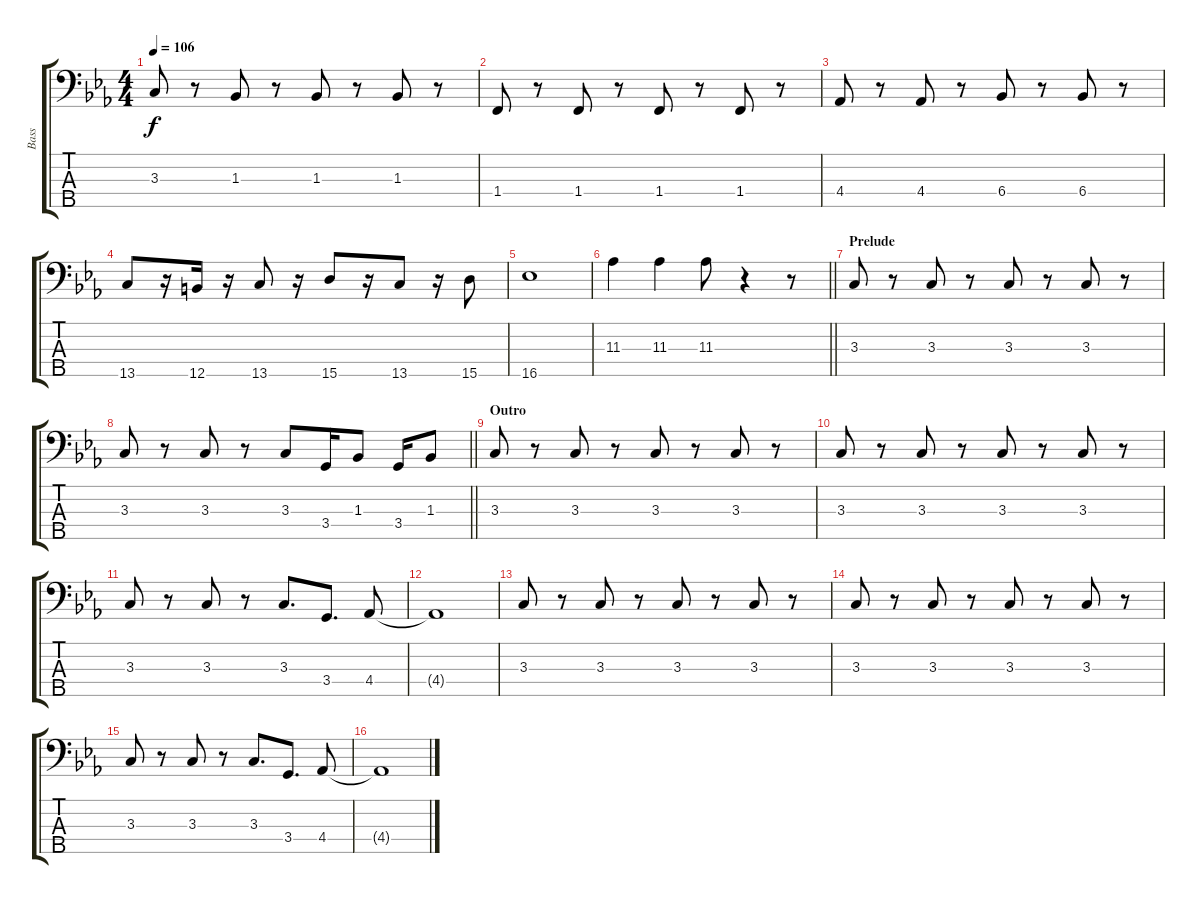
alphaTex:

\track ("Bass" "Bass") {instrument electricbassfinger}
\staff {score tabs}
\tuning (G2 D2 A1 E1 B0) {hide}
\ts (4 4)
\tempo 106
\clef f4
\ks cminor
3.3.8{dy f} r.8 1.3.8 r.8 1.3.8 r.8 1.3.8 r.8 |
1.4.8 r.8 1.4.8 r.8 1.4.8 r.8 1.4.8 r.8 |
4.4.8 r.8 4.4.8 r.8 6.4.8 r.8 6.4.8 r.8 |
13.5.8 r.16 12.5.16 r.16 13.5.8 r.16 15.5.8 r.16 13.5.8 r.16 15.5.8 |
16.5.1 |
\barLineRight lightlight
11.3.4 11.3.4 11.3.8 r.4 r.8 |
\section ("" "Prelude")
3.3.8 r.8 3.3.8 r.8 3.3.8 r.8 3.3.8 r.8 |
\barLineRight lightlight
3.3.8 r.8 3.3.8 r.8 3.3.8 3.4.16 1.3.8 3.4.16 1.3.8 |
\section ("" "Outro")
3.3.8 r.8 3.3.8 r.8 3.3.8 r.8 3.3.8 r.8 |
3.3.8 r.8 3.3.8 r.8 3.3.8 r.8 3.3.8 r.8 |
3.3.8 r.8 3.3.8 r.8 3.3.8{d} 3.4.8{d} 4.4.8 |
4.4{t}.1 |
3.3.8 r.8 3.3.8 r.8 3.3.8 r.8 3.3.8 r.8 |
3.3.8 r.8 3.3.8 r.8 3.3.8 r.8 3.3.8 r.8 |
3.3.8 r.8 3.3.8 r.8 3.3.8{d} 3.4.8{d} 4.4.8 |
4.4{t}.1
